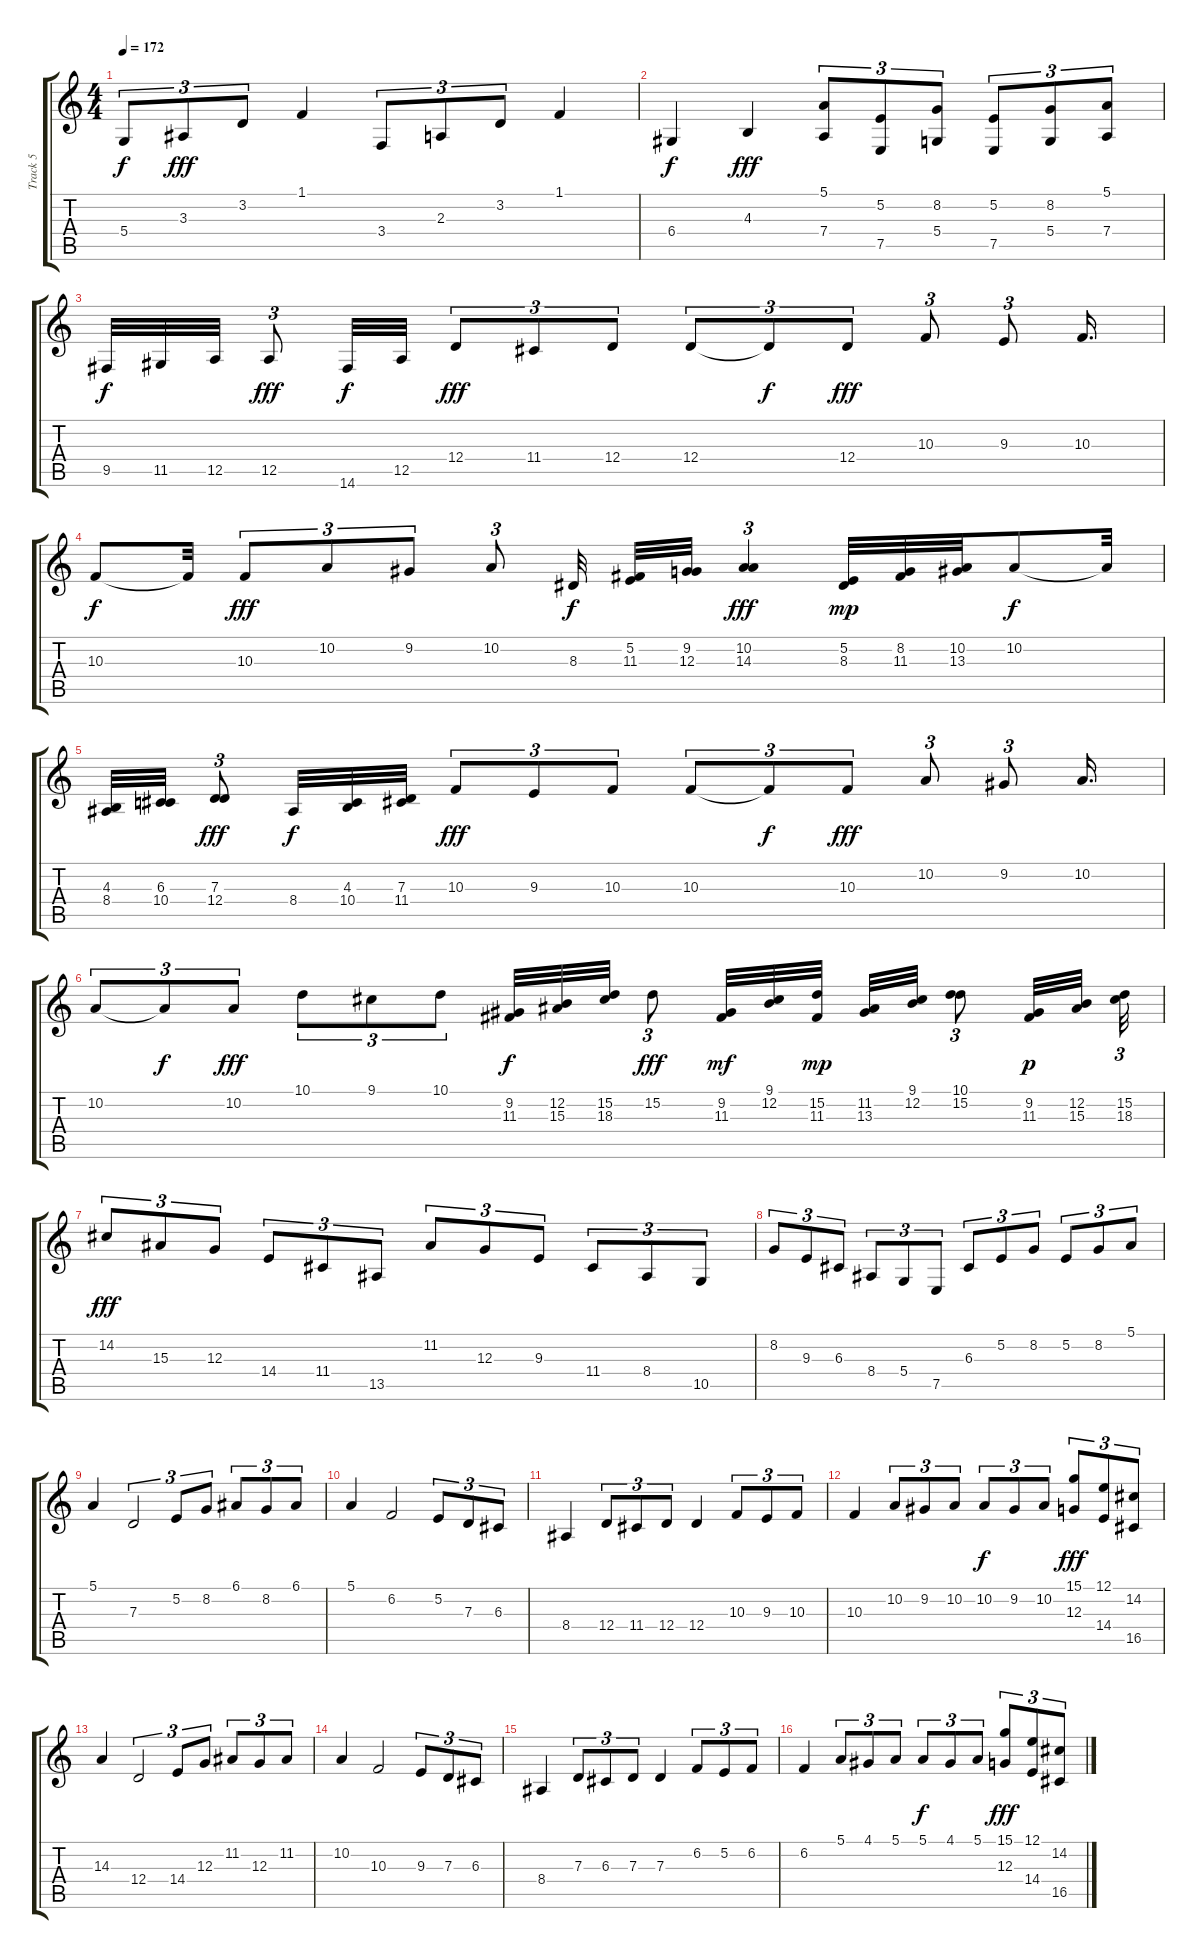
\track ("Track 5" "Track 5") {instrument harpsichord}
\staff {score tabs}
\tuning (E4 B3 G3 D3 A2 E2) {hide}
\ts (4 4)
\tempo 172
\clef g2
\ks c
5.4.8{tu (3 2) dy f} 3.3.8{tu (3 2) dy fff} 3.2.8{tu (3 2)} 1.1.4 3.4.8{tu (3 2)} 2.3.8{tu (3 2)} 3.2.8{tu (3 2)} 1.1.4 |
6.4.4{dy f} 4.3.4{dy fff} (5.1 7.4).8{tu (3 2)} (5.2 7.5).8{tu (3 2)} (8.2 5.4).8{tu (3 2)} (5.2 7.5).8{tu (3 2)} (8.2 5.4).8{tu (3 2)} (5.1 7.4).8{tu (3 2)} |
9.5.32{dy f} 11.5.32 12.5.32 12.5.8{tu (3 2) dy fff} 14.6.32{dy f} 12.5.32 12.4.8{tu (3 2) dy fff} 11.4.8{tu (3 2)} 12.4.8{tu (3 2)} 12.4.8{tu (3 2)} 12.4{t}.8{tu (3 2) dy f} 12.4.8{tu (3 2) dy fff} 10.3.8{tu (3 2)} 9.3.8{tu (3 2)} 10.3.16{d} |
10.3.8{dy f} 10.3{t}.32 10.3.8{tu (3 2) dy fff} 10.2.8{tu (3 2)} 9.2.8{tu (3 2)} 10.2.8{tu (3 2)} 8.3.32{dy f} (5.2 11.3).32 (9.2 12.3).32 (10.2 14.3).4{tu (3 2) dy fff} (5.2 8.3).32{dy mp} (8.2 11.3).32 (10.2 13.3).32 10.2.8{dy f} 10.2{t}.32 |
(4.3 8.4).32 (6.3 10.4).32 (7.3 12.4).8{tu (3 2) dy fff} 8.4.32{dy f} (4.3 10.4).32 (7.3 11.4).32 10.3.8{tu (3 2) dy fff} 9.3.8{tu (3 2)} 10.3.8{tu (3 2)} 10.3.8{tu (3 2)} 10.3{t}.8{tu (3 2) dy f} 10.3.8{tu (3 2) dy fff} 10.2.8{tu (3 2)} 9.2.8{tu (3 2)} 10.2.16{d} |
10.2.8{tu (3 2)} 10.2{t}.8{tu (3 2) dy f} 10.2.8{tu (3 2) dy fff} 10.1.8{tu (3 2)} 9.1.8{tu (3 2)} 10.1.8{tu (3 2)} (9.2 11.3).32{dy f} (12.2 15.3).32 (15.2 18.3).32 15.2.8{tu (3 2) dy fff} (9.2 11.3).32{dy mf} (9.1 12.2).32 (15.2 11.3).32{dy mp} (11.2 13.3).32 (9.1 12.2).32 (10.1 15.2).8{tu (3 2)} (9.2 11.3).32{dy p} (12.2 15.3).32{beam splitsecondary} (15.2 18.3).32{tu (3 2)} |
14.2.8{tu (3 2) dy fff} 15.3.8{tu (3 2)} 12.3.8{tu (3 2)} 14.4.8{tu (3 2)} 11.4.8{tu (3 2)} 13.5.8{tu (3 2)} 11.2.8{tu (3 2)} 12.3.8{tu (3 2)} 9.3.8{tu (3 2)} 11.4.8{tu (3 2)} 8.4.8{tu (3 2)} 10.5.8{tu (3 2)} |
8.2.8{tu (3 2)} 9.3.8{tu (3 2)} 6.3.8{tu (3 2)} 8.4.8{tu (3 2)} 5.4.8{tu (3 2)} 7.5.8{tu (3 2)} 6.3.8{tu (3 2)} 5.2.8{tu (3 2)} 8.2.8{tu (3 2)} 5.2.8{tu (3 2)} 8.2.8{tu (3 2)} 5.1.8{tu (3 2)} |
5.1.4{instrument brasssection} 7.3.2{tu (3 2)} 5.2.8{tu (3 2)} 8.2.8{tu (3 2)} 6.1.8{tu (3 2)} 8.2.8{tu (3 2)} 6.1.8{tu (3 2)} |
5.1.4 6.2.2 5.2.8{tu (3 2)} 7.3.8{tu (3 2)} 6.3.8{tu (3 2)} |
8.4.4 12.4.8{tu (3 2)} 11.4.8{tu (3 2)} 12.4.8{tu (3 2)} 12.4.4 10.3.8{tu (3 2)} 9.3.8{tu (3 2)} 10.3.8{tu (3 2)} |
10.3.4 10.2.8{tu (3 2)} 9.2.8{tu (3 2)} 10.2.8{tu (3 2)} 10.2.8{tu (3 2) dy f} 9.2.8{tu (3 2)} 10.2.8{tu (3 2)} (15.1 12.3).8{tu (3 2) dy fff} (12.1 14.4).8{tu (3 2)} (14.2 16.5).8{tu (3 2)} |
14.3.4 12.4.2{tu (3 2)} 14.4.8{tu (3 2)} 12.3.8{tu (3 2)} 11.2.8{tu (3 2)} 12.3.8{tu (3 2)} 11.2.8{tu (3 2)} |
10.2.4 10.3.2 9.3.8{tu (3 2)} 7.3.8{tu (3 2)} 6.3.8{tu (3 2)} |
8.4.4 7.3.8{tu (3 2)} 6.3.8{tu (3 2)} 7.3.8{tu (3 2)} 7.3.4 6.2.8{tu (3 2)} 5.2.8{tu (3 2)} 6.2.8{tu (3 2)} |
6.2.4 5.1.8{tu (3 2)} 4.1.8{tu (3 2)} 5.1.8{tu (3 2)} 5.1.8{tu (3 2) dy f} 4.1.8{tu (3 2)} 5.1.8{tu (3 2)} (15.1 12.3).8{tu (3 2) dy fff} (12.1 14.4).8{tu (3 2)} (14.2 16.5).8{tu (3 2)}
